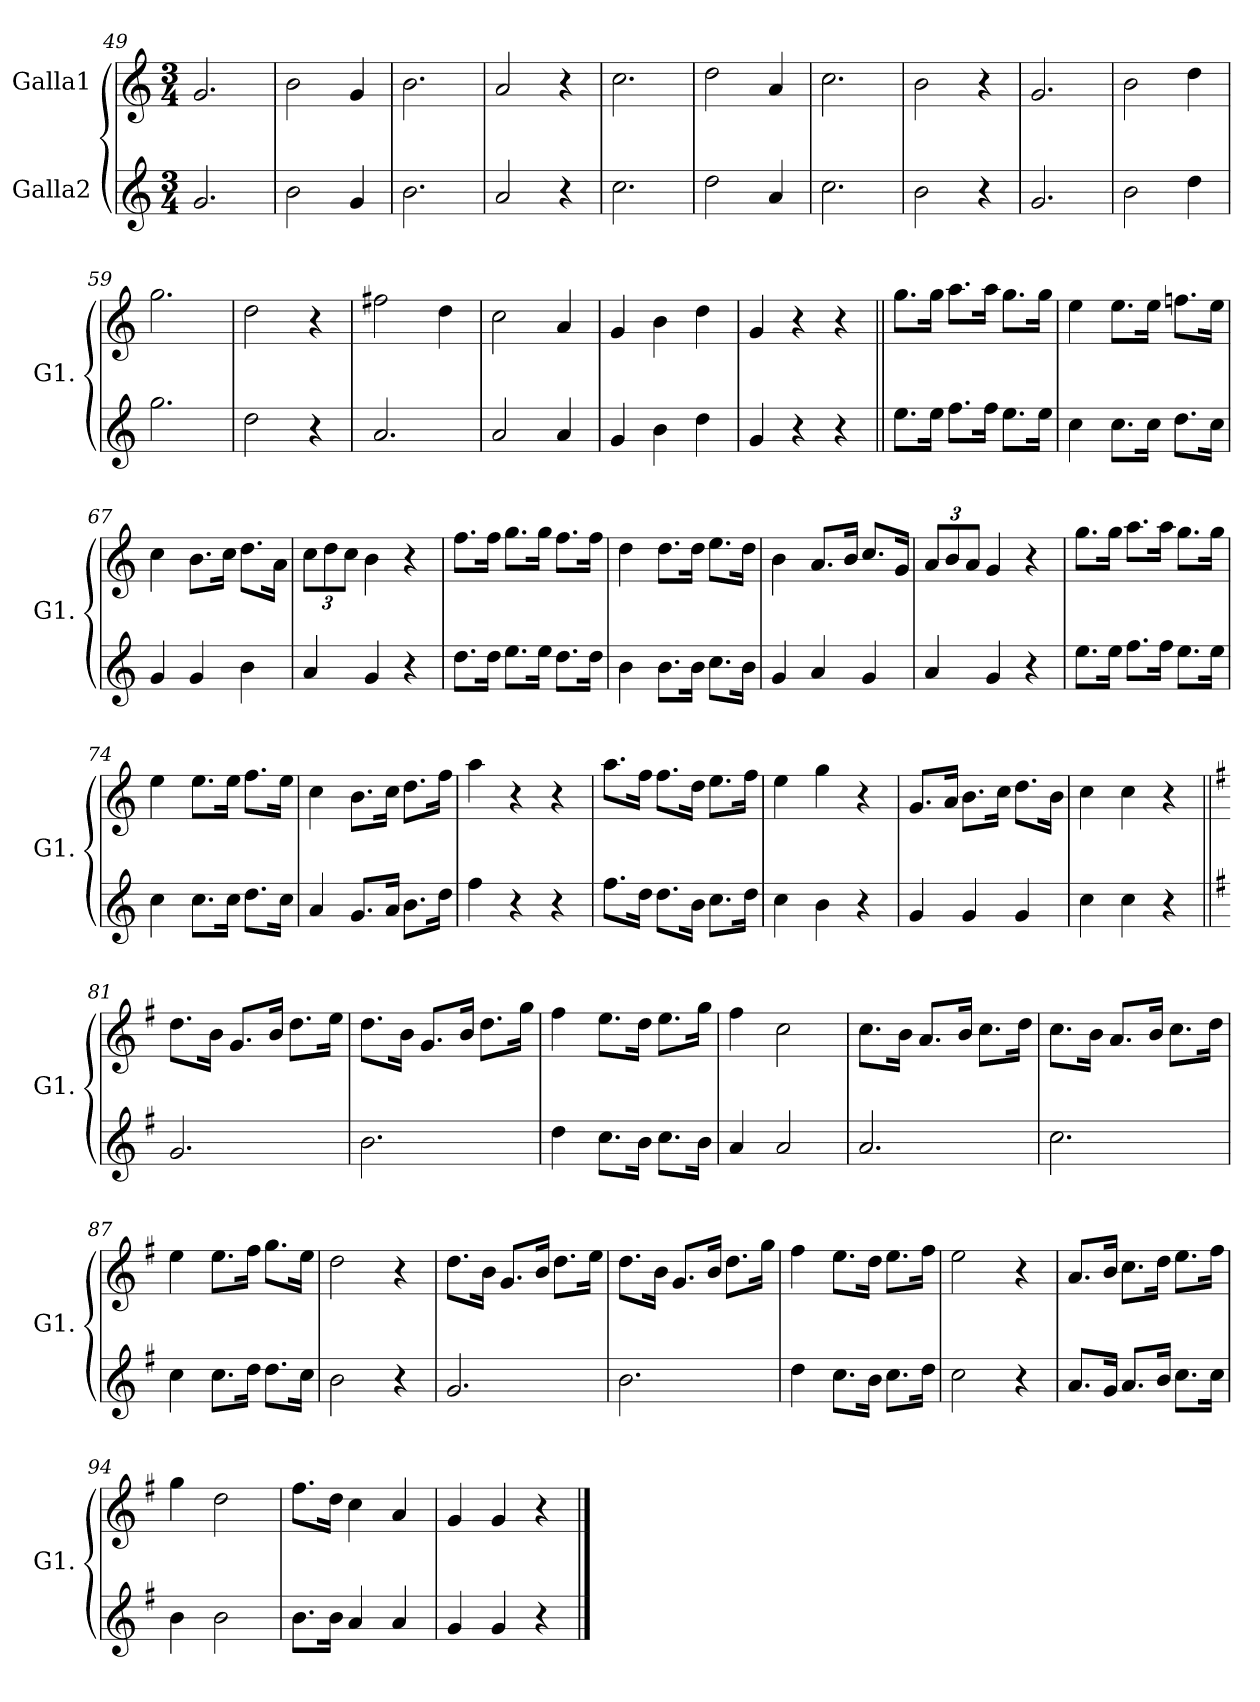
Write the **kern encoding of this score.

**kern	**kern
*part2	*part1
*staff2	*staff1
*I"Galla2	*I"Galla1
*	*I'G1.
*clefG2	*clefG2
*k[]	*k[]
*M3/4	*M3/4
=49	=49
2.g/	2.g/
=50	=50
2b\	2b\
4g/	4g/
!!LO:PB:g=z
=51	=51
2.b\	2.b\
=52	=52
2a/	2a/
4r	4r
=53	=53
2.cc\	2.cc\
=54	=54
2dd\	2dd\
4a/	4a/
=55	=55
2.cc\	2.cc\
=56	=56
2b\	2b\
4r	4r
=57	=57
2.g/	2.g/
=58	=58
2b\	2b\
4dd\	4dd\
=59	=59
2.gg\	2.gg\
=60	=60
2dd\	2dd\
4r	4r
=61	=61
2.a/	2ff#X\
.	4dd\
=62	=62
2a/	2cc\
4a/	4a/
=63	=63
4g/	4g/
4b\	4b\
4dd\	4dd\
!!LO:LB:g=z
=64	=64
4g/	4g/
4r	4r
4r	4r
=65||	=65||
8.ee\L	8.gg\L
16ee\Jk	16gg\Jk
8.ff\L	8.aa\L
16ff\Jk	16aa\Jk
8.ee\L	8.gg\L
16ee\Jk	16gg\Jk
=66	=66
4cc\	4ee\
8.cc\L	8.ee\L
16cc\Jk	16ee\Jk
8.dd\L	8.ffn\L
16cc\Jk	16ee\Jk
=67	=67
4g/	4cc\
4g/	8.b\L
.	16cc\Jk
4b\	8.dd\L
.	16a\Jk
=68	=68
*	*Xbrackettup
4a/	12cc\L
.	12dd\
.	12cc\J
4g/	4b\
4r	4r
=69	=69
8.dd\L	8.ff\L
16dd\Jk	16ff\Jk
8.ee\L	8.gg\L
16ee\Jk	16gg\Jk
8.dd\L	8.ff\L
16dd\Jk	16ff\Jk
!!LO:LB:g=z
=70	=70
4b\	4dd\
8.b\L	8.dd\L
16b\Jk	16dd\Jk
8.cc\L	8.ee\L
16b\Jk	16dd\Jk
=71	=71
4g/	4b\
4a/	8.a/L
.	16b/Jk
4g/	8.cc/L
.	16g/Jk
=72	=72
4a/	12a/L
.	12b/
.	12a/J
4g/	4g/
4r	4r
=73	=73
8.ee\L	8.gg\L
16ee\Jk	16gg\Jk
8.ff\L	8.aa\L
16ff\Jk	16aa\Jk
8.ee\L	8.gg\L
16ee\Jk	16gg\Jk
=74	=74
4cc\	4ee\
8.cc\L	8.ee\L
16cc\Jk	16ee\Jk
8.dd\L	8.ff\L
16cc\Jk	16ee\Jk
=75	=75
4a/	4cc\
8.g/L	8.b\L
16a/Jk	16cc\Jk
8.b\L	8.dd\L
16dd\Jk	16ff\Jk
!!LO:LB:g=z
=76	=76
4ff\	4aa\
4r	4r
4r	4r
=77	=77
8.ff\L	8.aa\L
16dd\Jk	16ff\Jk
8.dd\L	8.ff\L
16b\Jk	16dd\Jk
8.cc\L	8.ee\L
16dd\Jk	16ff\Jk
=78	=78
4cc\	4ee\
4b\	4gg\
4r	4r
=79	=79
4g/	8.g/L
.	16a/Jk
4g/	8.b\L
.	16cc\Jk
4g/	8.dd\L
.	16b\Jk
=80	=80
4cc\	4cc\
4cc\	4cc\
4r	4r
=81||	=81||
*k[f#]	*k[f#]
2.g/	8.dd\L
.	16b\Jk
.	8.g/L
.	16b/Jk
.	8.dd\L
.	16ee\Jk
!!LO:LB:g=z
=82	=82
2.b\	8.dd\L
.	16b\Jk
.	8.g/L
.	16b/Jk
.	8.dd\L
.	16gg\Jk
=83	=83
4dd\	4ff#\
8.cc\L	8.ee\L
16b\Jk	16dd\Jk
8.cc\L	8.ee\L
16b\Jk	16gg\Jk
=84	=84
4a/	4ff#\
2a/	2cc\
=85	=85
2.a/	8.cc\L
.	16b\Jk
.	8.a/L
.	16b/Jk
.	8.cc\L
.	16dd\Jk
=86	=86
2.cc\	8.cc\L
.	16b\Jk
.	8.a/L
.	16b/Jk
.	8.cc\L
.	16dd\Jk
=87	=87
4cc\	4ee\
8.cc\L	8.ee\L
16dd\Jk	16ff#\Jk
8.dd\L	8.gg\L
16cc\Jk	16ee\Jk
!!LO:LB:g=z
=88	=88
2b\	2dd\
4r	4r
=89	=89
2.g/	8.dd\L
.	16b\Jk
.	8.g/L
.	16b/Jk
.	8.dd\L
.	16ee\Jk
=90	=90
2.b\	8.dd\L
.	16b\Jk
.	8.g/L
.	16b/Jk
.	8.dd\L
.	16gg\Jk
=91	=91
4dd\	4ff#\
8.cc\L	8.ee\L
16b\Jk	16dd\Jk
8.cc\L	8.ee\L
16dd\Jk	16ff#\Jk
=92	=92
2cc\	2ee\
4r	4r
=93	=93
8.a/L	8.a/L
16g/Jk	16b/Jk
8.a/L	8.cc\L
16b/Jk	16dd\Jk
8.cc\L	8.ee\L
16cc\Jk	16ff#\Jk
=94	=94
4b\	4gg\
2b\	2dd\
!!LO:LB:g=z
=95	=95
8.b\L	8.ff#\L
16b\Jk	16dd\Jk
4a/	4cc\
4a/	4a/
=96	=96
4g/	4g/
4g/	4g/
4r	4r
==	==
*-	*-
